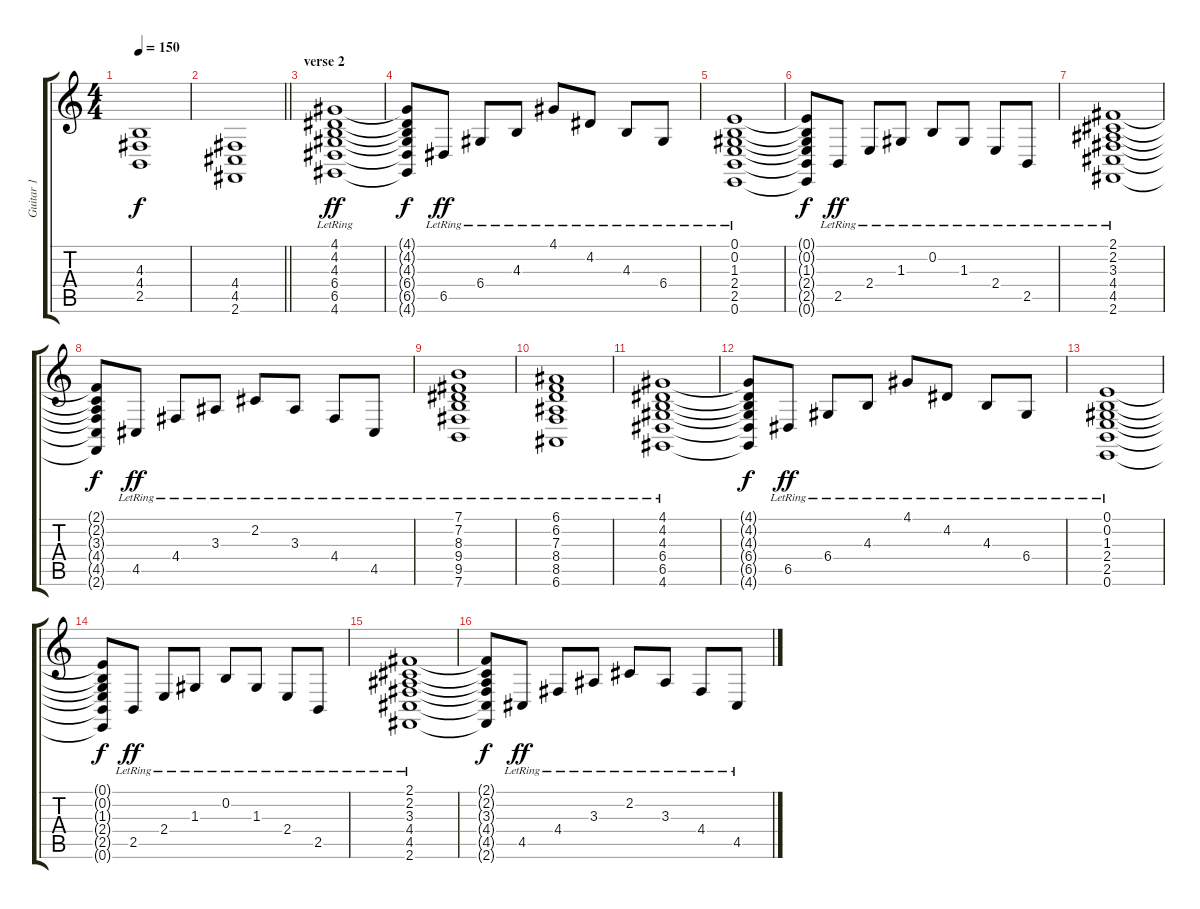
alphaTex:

\track ("Guitar 1" "Guitar 1") {instrument electricgrandpiano}
\staff {score tabs}
\tuning (E4 B3 G3 D3 A2 E2) {hide}
\ts (4 4)
\tempo 150
\clef g2
\ks c
(4.3 4.4 2.5).1{dy f} |
\barLineRight lightlight
(4.4 4.5 2.6).1 |
\section ("" "verse 2")
(4.1{lr} 4.2{lr} 4.3{lr} 6.4{lr} 6.5{lr} 4.6{lr}).1{dy ff} |
(4.1{t} 4.2{t} 4.3{t} 6.4{t} 6.5{t} 4.6{t}).8{dy f} 6.5{lr}.8{dy ff} 6.4{lr}.8 4.3{lr}.8 4.1{lr}.8 4.2{lr}.8 4.3{lr}.8 6.4{lr}.8 |
(0.1{lr} 0.2{lr} 1.3{lr} 2.4{lr} 2.5{lr} 0.6{lr}).1 |
(0.1{t} 0.2{t} 1.3{t} 2.4{t} 2.5{t} 0.6{t}).8{dy f} 2.5{lr}.8{dy ff} 2.4{lr}.8 1.3{lr}.8 0.2{lr}.8 1.3{lr}.8 2.4{lr}.8 2.5{lr}.8 |
(2.1{lr} 2.2{lr} 3.3{lr} 4.4{lr} 4.5{lr} 2.6{lr}).1 |
(2.1{t} 2.2{t} 3.3{t} 4.4{t} 4.5{t} 2.6{t}).8{dy f} 4.5{lr}.8{dy ff} 4.4{lr}.8 3.3{lr}.8 2.2{lr}.8 3.3{lr}.8 4.4{lr}.8 4.5{lr}.8 |
(7.1{lr} 7.2{lr} 8.3{lr} 9.4{lr} 9.5{lr} 7.6{lr}).1 |
(6.1{lr} 6.2{lr} 7.3{lr} 8.4{lr} 8.5{lr} 6.6{lr}).1 |
(4.1{lr} 4.2{lr} 4.3{lr} 6.4{lr} 6.5{lr} 4.6{lr}).1 |
(4.1{t} 4.2{t} 4.3{t} 6.4{t} 6.5{t} 4.6{t}).8{dy f} 6.5{lr}.8{dy ff} 6.4{lr}.8 4.3{lr}.8 4.1{lr}.8 4.2{lr}.8 4.3{lr}.8 6.4{lr}.8 |
(0.1{lr} 0.2{lr} 1.3{lr} 2.4{lr} 2.5{lr} 0.6{lr}).1 |
(0.1{t} 0.2{t} 1.3{t} 2.4{t} 2.5{t} 0.6{t}).8{dy f} 2.5{lr}.8{dy ff} 2.4{lr}.8 1.3{lr}.8 0.2{lr}.8 1.3{lr}.8 2.4{lr}.8 2.5{lr}.8 |
(2.1{lr} 2.2{lr} 3.3{lr} 4.4{lr} 4.5{lr} 2.6{lr}).1 |
(2.1{t} 2.2{t} 3.3{t} 4.4{t} 4.5{t} 2.6{t}).8{dy f} 4.5{lr}.8{dy ff} 4.4{lr}.8 3.3{lr}.8 2.2{lr}.8 3.3{lr}.8 4.4{lr}.8 4.5{lr}.8
